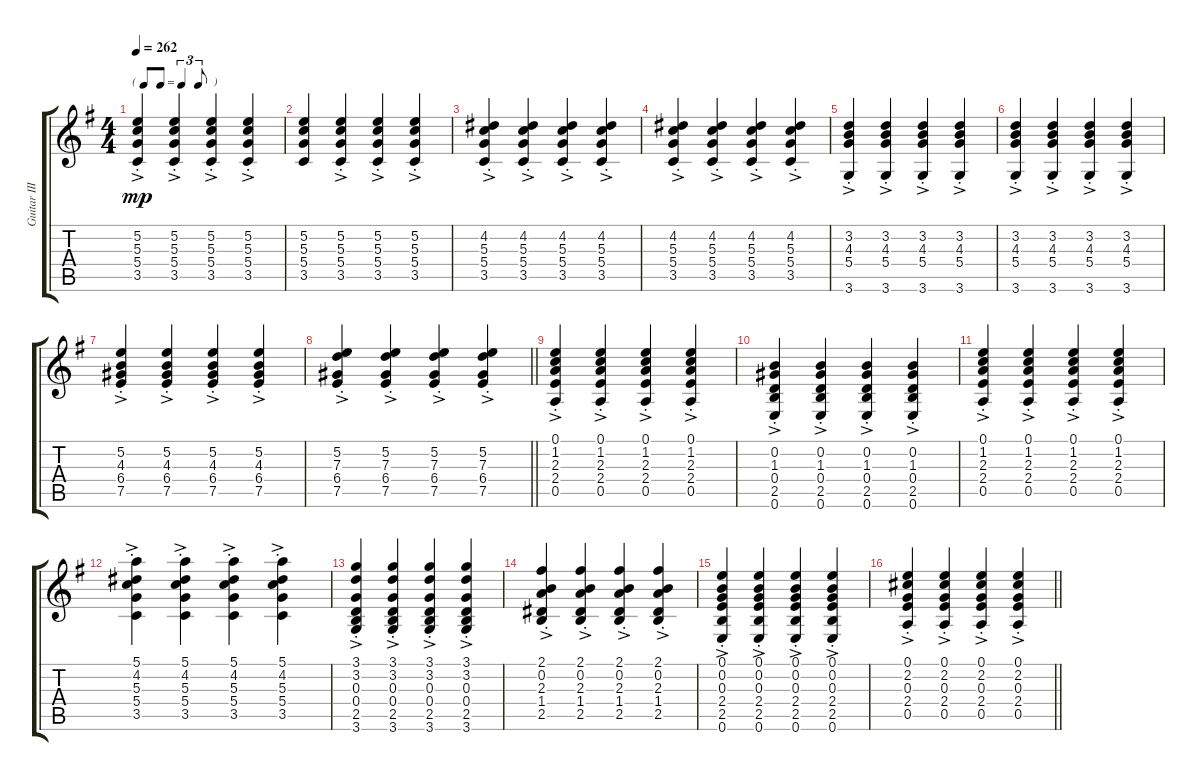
\track ("Guitar III" "Guitar III") {instrument acousticguitarsteel}
\staff {score tabs}
\tuning (E4 B3 G3 D3 A2 E2) {hide}
\ts (4 4)
\tf triplet8th
\section ("" "")
\tempo 262
\clef g2
\ks g
(5.2{ac st} 5.3{ac st} 5.4{ac st} 3.5{ac st}).4{dy mp} (5.2{ac st} 5.3{ac st} 5.4{ac st} 3.5{ac st}).4 (5.2{ac st} 5.3{ac st} 5.4{ac st} 3.5{ac st}).4 (5.2{ac st} 5.3{ac st} 5.4{ac st} 3.5{ac st}).4 |
(5.2 5.3 5.4 3.5).4 (5.2{ac st} 5.3{ac st} 5.4{ac st} 3.5{ac st}).4 (5.2{ac st} 5.3{ac st} 5.4{ac st} 3.5{ac st}).4 (5.2{ac st} 5.3{ac st} 5.4{ac st} 3.5{ac st}).4 |
(4.2{ac st} 5.3{ac st} 5.4{ac st} 3.5{ac st}).4 (4.2{ac st} 5.3{ac st} 5.4{ac st} 3.5{ac st}).4 (4.2{ac st} 5.3{ac st} 5.4{ac st} 3.5{ac st}).4 (4.2{ac st} 5.3{ac st} 5.4{ac st} 3.5{ac st}).4 |
(4.2{ac st} 5.3{ac st} 5.4{ac st} 3.5{ac st}).4 (4.2{ac st} 5.3{ac st} 5.4{ac st} 3.5{ac st}).4 (4.2{ac st} 5.3{ac st} 5.4{ac st} 3.5{ac st}).4 (4.2{ac st} 5.3{ac st} 5.4{ac st} 3.5{ac st}).4 |
(3.2{ac st} 4.3{ac st} 5.4{ac st} 3.6{ac st}).4 (3.2{ac st} 4.3{ac st} 5.4{ac st} 3.6{ac st}).4 (3.2{ac st} 4.3{ac st} 5.4{ac st} 3.6{ac st}).4 (3.2{ac st} 4.3{ac st} 5.4{ac st} 3.6{ac st}).4 |
(3.2{ac st} 4.3{ac st} 5.4{ac st} 3.6{ac st}).4 (3.2{ac st} 4.3{ac st} 5.4{ac st} 3.6{ac st}).4 (3.2{ac st} 4.3{ac st} 5.4{ac st} 3.6{ac st}).4 (3.2{ac st} 4.3{ac st} 5.4{ac st} 3.6{ac st}).4 |
(5.2{ac st} 4.3{ac st} 6.4{ac st} 7.5{ac st}).4 (5.2{ac st} 4.3{ac st} 6.4{ac st} 7.5{ac st}).4 (5.2{ac st} 4.3{ac st} 6.4{ac st} 7.5{ac st}).4 (5.2{ac st} 4.3{ac st} 6.4{ac st} 7.5{ac st}).4 |
\barLineRight lightlight
(5.2{ac st} 7.3{ac st} 6.4{ac st} 7.5{ac st}).4 (5.2{ac st} 7.3{ac st} 6.4{ac st} 7.5{ac st}).4 (5.2{ac st} 7.3{ac st} 6.4{ac st} 7.5{ac st}).4 (5.2{ac st} 7.3{ac st} 6.4{ac st} 7.5{ac st}).4 |
\section ("" "")
(0.1{ac st} 1.2{ac st} 2.3{ac st} 2.4{ac st} 0.5{ac st}).4 (0.1{ac st} 1.2{ac st} 2.3{ac st} 2.4{ac st} 0.5{ac st}).4 (0.1{ac st} 1.2{ac st} 2.3{ac st} 2.4{ac st} 0.5{ac st}).4 (0.1{ac st} 1.2{ac st} 2.3{ac st} 2.4{ac st} 0.5{ac st}).4 |
(0.2{ac st} 1.3{ac st} 0.4{ac st} 2.5{ac st} 0.6{ac st}).4 (0.2{ac st} 1.3{ac st} 0.4{ac st} 2.5{ac st} 0.6{ac st}).4 (0.2{ac st} 1.3{ac st} 0.4{ac st} 2.5{ac st} 0.6{ac st}).4 (0.2{ac st} 1.3{ac st} 0.4{ac st} 2.5{ac st} 0.6{ac st}).4 |
(0.1{ac st} 1.2{ac st} 2.3{ac st} 2.4{ac st} 0.5{ac st}).4 (0.1{ac st} 1.2{ac st} 2.3{ac st} 2.4{ac st} 0.5{ac st}).4 (0.1{ac st} 1.2{ac st} 2.3{ac st} 2.4{ac st} 0.5{ac st}).4 (0.1{ac st} 1.2{ac st} 2.3{ac st} 2.4{ac st} 0.5{ac st}).4 |
(5.1{ac st} 4.2{ac st} 5.3{ac st} 5.4{ac st} 3.5{ac st}).4 (5.1{ac st} 4.2{ac st} 5.3{ac st} 5.4{ac st} 3.5{ac st}).4 (5.1{ac st} 4.2{ac st} 5.3{ac st} 5.4{ac st} 3.5{ac st}).4 (5.1{ac st} 4.2{ac st} 5.3{ac st} 5.4{ac st} 3.5{ac st}).4 |
(3.1{ac st} 3.2{ac st} 0.3{ac st} 0.4{ac st} 2.5{ac st} 3.6{ac st}).4 (3.1{ac st} 3.2{ac st} 0.3{ac st} 0.4{ac st} 2.5{ac st} 3.6{ac st}).4 (3.1{ac st} 3.2{ac st} 0.3{ac st} 0.4{ac st} 2.5{ac st} 3.6{ac st}).4 (3.1{ac st} 3.2{ac st} 0.3{ac st} 0.4{ac st} 2.5{ac st} 3.6{ac st}).4 |
(2.1{ac st} 0.2{ac st} 2.3{ac st} 1.4{ac st} 2.5{ac st}).4 (2.1{ac st} 0.2{ac st} 2.3{ac st} 1.4{ac st} 2.5{ac st}).4 (2.1{ac st} 0.2{ac st} 2.3{ac st} 1.4{ac st} 2.5{ac st}).4 (2.1{ac st} 0.2{ac st} 2.3{ac st} 1.4{ac st} 2.5{ac st}).4 |
(0.1{ac st} 0.2{ac st} 0.3{ac st} 2.4{ac st} 2.5{ac st} 0.6{ac st}).4 (0.1{ac st} 0.2{ac st} 0.3{ac st} 2.4{ac st} 2.5{ac st} 0.6{ac st}).4 (0.1{ac st} 0.2{ac st} 0.3{ac st} 2.4{ac st} 2.5{ac st} 0.6{ac st}).4 (0.1{ac st} 0.2{ac st} 0.3{ac st} 2.4{ac st} 2.5{ac st} 0.6{ac st}).4 |
\barLineRight lightlight
(0.1{ac st} 2.2{ac st} 0.3{ac st} 2.4{ac st} 0.5{ac st}).4 (0.1{ac st} 2.2{ac st} 0.3{ac st} 2.4{ac st} 0.5{ac st}).4 (0.1{ac st} 2.2{ac st} 0.3{ac st} 2.4{ac st} 0.5{ac st}).4 (0.1{ac st} 2.2{ac st} 0.3{ac st} 2.4{ac st} 0.5{ac st}).4
